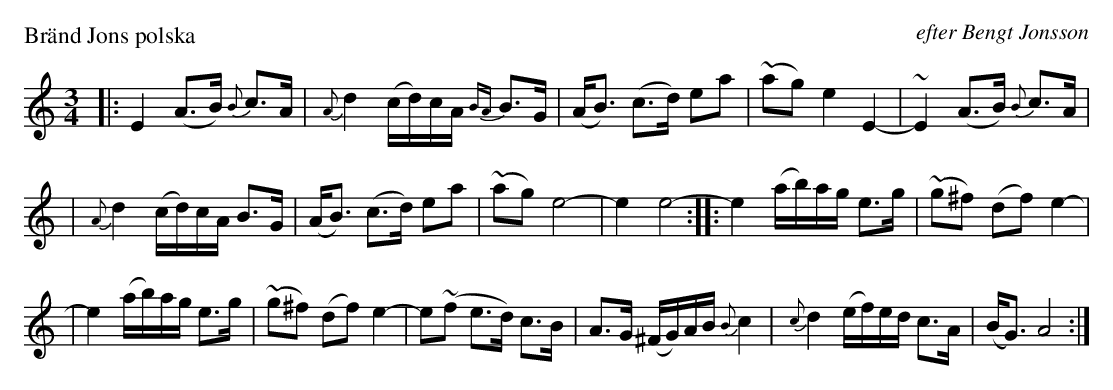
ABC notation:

X:1
P: Br\"and Jons polska
O: efter Bengt Jonsson
M: 3/4
L: 1/16
K: Am
|: E4 (A3B) {B}c3A | {A}d4 (cd)cA {BA}B3G | (AB3) (c3d) e2a2 | (~a2g2) e4 E4- | ~E4 (A3B) {B}c3A |
| {A}d4 (cd)cA B3G |(AB3) (c3d) e2a2 | (~a2g2) e8- | e4 e8- :: e4 (ab)ag e3g | (~g2^f2) (d2f2) e4- |
| e4 (ab)ag e3g | (~g2^f2) (d2f2) e4- | e2(~f2 e3d) c3B | A3G (^FG)AB {B}c4 | {c}d4 (ef)ed c3A | (BG3) A8 :|
